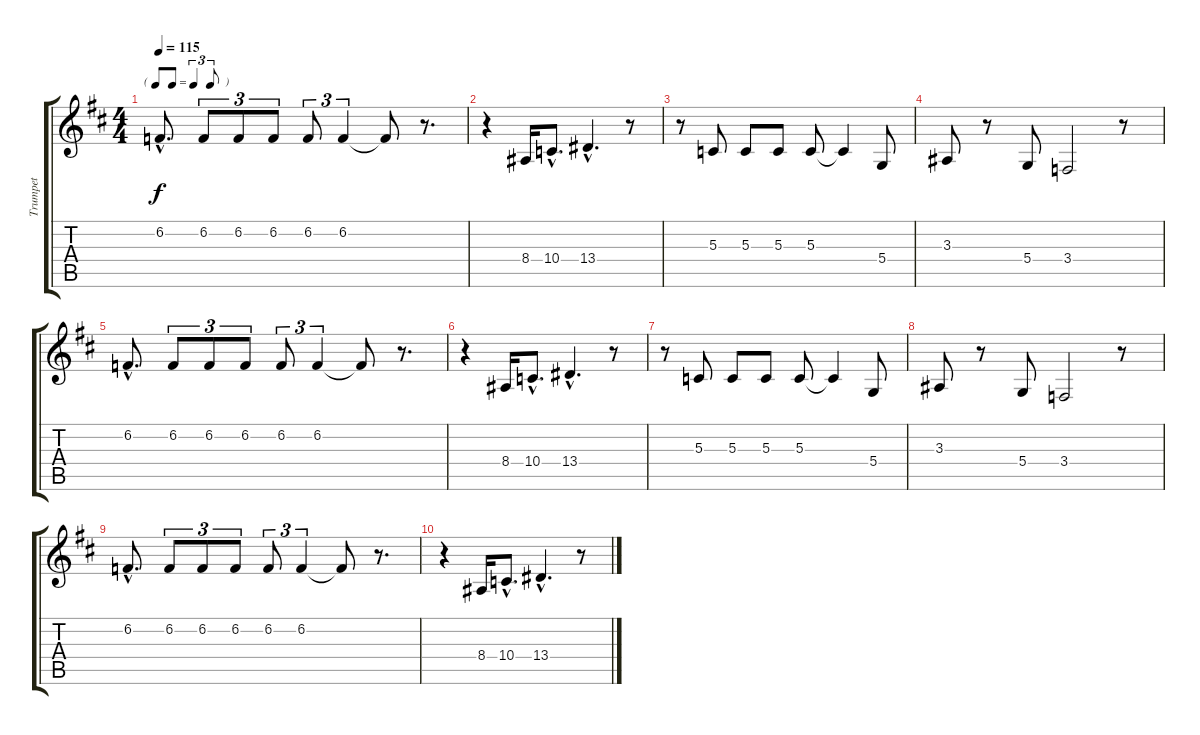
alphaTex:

\track ("Trumpet" "Trumpet") {instrument trumpet}
\staff {score tabs}
\tuning (E4 B3 G3 D3 A2 E2) {hide}
\ts (4 4)
\tf triplet8th
\tempo 115
\clef g2
\ks d
6.2{hac}.8{d dy f} 6.2.8{tu (3 2)} 6.2.8{tu (3 2)} 6.2.8{tu (3 2)} 6.2.8{tu (3 2)} 6.2.4{tu (3 2)} 6.2{t}.8 r.8{d} |
r.4{volume 7} 8.4.16 10.4{hac}.8{d} 13.4{hac}.4{d} r.8 |
r.8 5.3.8 5.3.8 5.3.8 5.3.8 5.3{t}.4 5.4.8 |
3.3.8 r.8 5.4.8 3.4.2 r.8 |
6.2{hac}.8{d} 6.2.8{tu (3 2)} 6.2.8{tu (3 2)} 6.2.8{tu (3 2)} 6.2.8{tu (3 2)} 6.2.4{tu (3 2)} 6.2{t}.8 r.8{d} |
r.4{volume 2} 8.4.16 10.4{hac}.8{d} 13.4{hac}.4{d} r.8 |
r.8 5.3.8 5.3.8 5.3.8 5.3.8 5.3{t}.4 5.4.8 |
3.3.8 r.8 5.4.8 3.4.2 r.8 |
6.2{hac}.8{d} 6.2.8{tu (3 2)} 6.2.8{tu (3 2)} 6.2.8{tu (3 2)} 6.2.8{tu (3 2)} 6.2.4{tu (3 2)} 6.2{t}.8 r.8{d} |
r.4{volume 0} 8.4.16 10.4{hac}.8{d} 13.4{hac}.4{d} r.8
